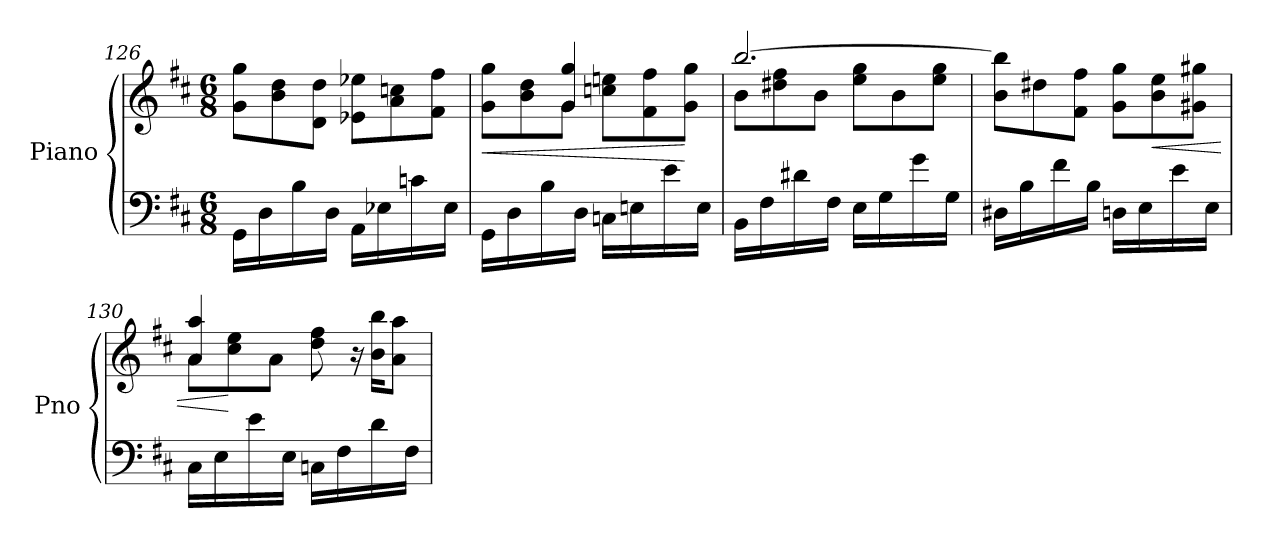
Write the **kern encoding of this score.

**kern	**kern	**dynam
*part1	*part1	*part1
*staff2	*staff1	*staff1/2
*I"Piano	*	*
*I'Pno	*	*
!!LO:LB:g=z
*clefF4	*clefG2	*
*k[f#c#]	*k[f#c#]	*
*M6/8	*M6/8	*
*Xtuplet	*	*
=126	=126	=126
32%3GG\L	8g\ 8gg\L	.
32%3D\	.	.
.	8b\ 8dd\	.
32%3B\	.	.
.	8d\ 8dd\J	.
32%3D\J	.	.
32%3AA\L	8e-X\ 8ee-X\L	.
32%3E-X\	.	.
.	8a\ 8ccn\	.
32%3cn\	.	.
.	8f#\ 8ff#\J	.
32%3E-\J	.	.
=127	=127	=127
!	!	!LO:HP:b
*	*^	*
32%3GG\L	8g\ 8gg\L	4ryy	<
32%3D\	.	.	.
.	8b\ 8dd\	.	.
32%3B\	.	.	.
.	8g\J	4g/ 4gg/	.
32%3D\J	.	.	.
32%3Cn\L	8ccn\ 8een\L	.	.
32%3En\	.	.	.
.	8f#\ 8ff#\	4ryy	.
32%3e\	.	.	.
.	8g\ 8gg\J	.	[
32%3E\J	.	.	.
=128	=128	=128	=128
32%3BB\L	[2.bb/	8b\L	.
32%3F#\	.	.	.
.	.	8dd#X\ 8ff#\	.
32%3d#X\	.	.	.
.	.	8b\J	.
32%3F#\J	.	.	.
32%3E\L	.	8ee\ 8gg\L	.
32%3G\	.	.	.
.	.	8b\	.
32%3g\	.	.	.
.	.	8ee\ 8gg\J	.
32%3G\J	.	.	.
*	*v	*v	*
=129	=129	=129
32%3D#X\L	8b\ 8bb\]L	.
32%3B\	.	.
.	8dd#X\	.
32%3f#\	.	.
.	8f#\ 8ff#\J	.
32%3B\J	.	.
32%3Dn\L	8g\ 8gg\L	.
32%3E\	.	.
!	!	!LO:HP:b
.	8b\ 8ee\	<
32%3e\	.	.
.	8g#X\ 8gg#X\J	.
32%3E\J	.	.
=130	=130	=130
*	*^	*
32%3C#\L	4a/ 4aa/	8a\L	.
32%3E\	.	.	.
.	.	8cc#\ 8ee\	[
32%3e\	.	.	.
.	8ryy	8a\J	.
32%3E\J	.	.	.
32%3Cn\L	8ryy	8dd\ 8ff#\	.
32%3F#\	.	.	.
.	16r	16ryy	.
32%3d\	16ryy	16b\ 16bb\KL	.
.	8ryy	8a\ 8aa\J	.
32%3F#\J	.	.	.
*	*v	*v	*
=	=	=
*-	*-	*-
